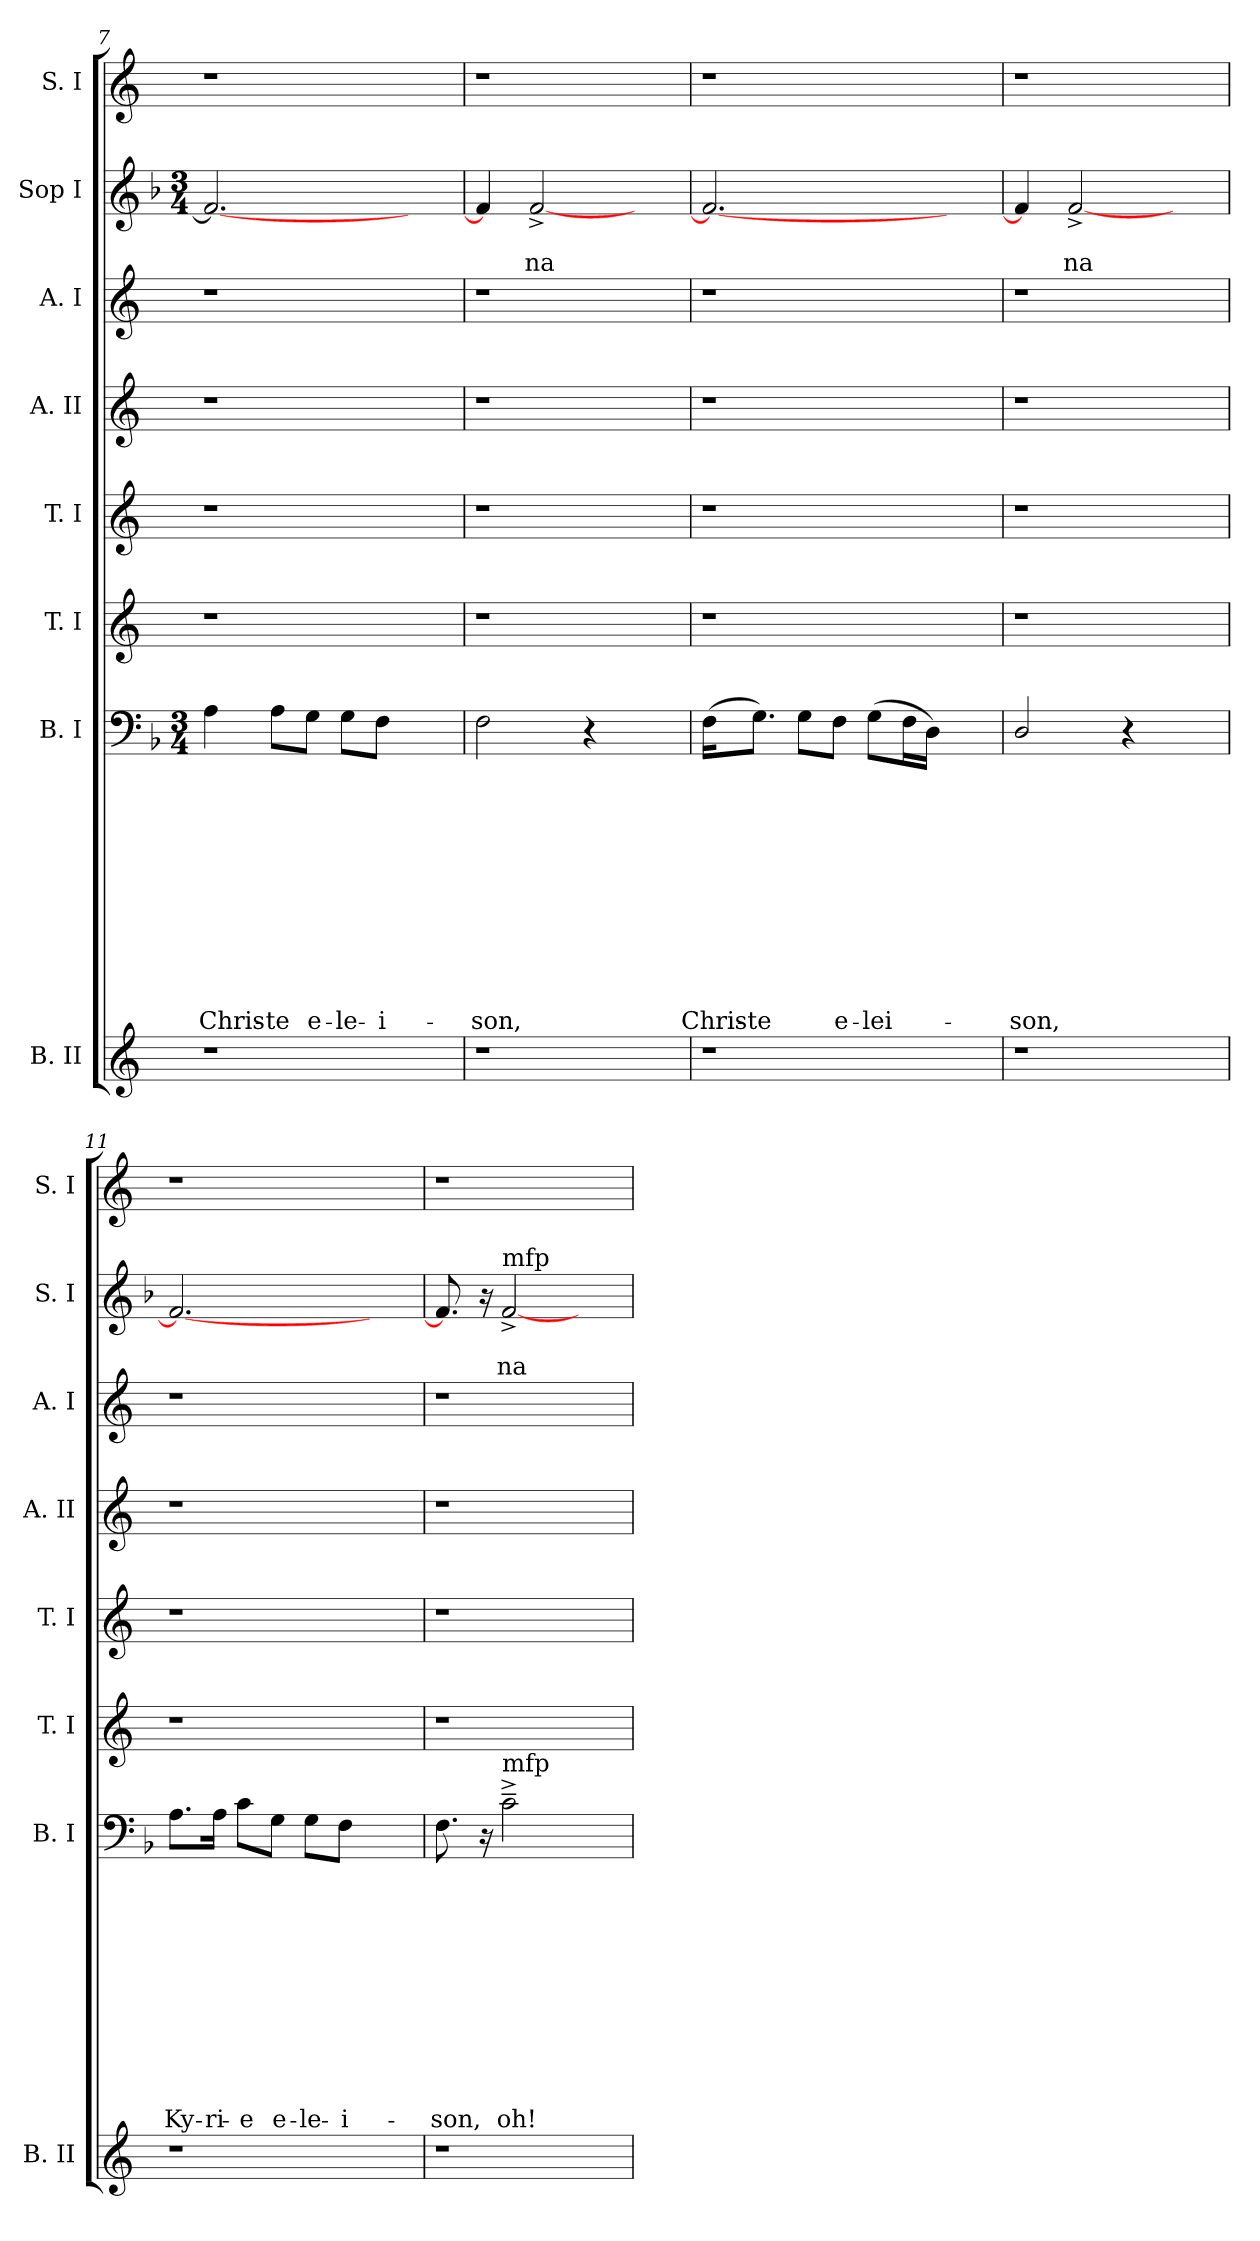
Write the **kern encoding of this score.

**kern	**kern	**text	**text	**text	**text	**text	**text	**text	**text	**text	**text	**text	**kern	**kern	**kern	**kern	**kern	**text	**text	**kern
*part8	*part7	*part7	*part7	*part7	*part7	*part7	*part7	*part7	*part7	*part7	*part7	*part7	*part6	*part5	*part4	*part3	*part2	*part2	*part2	*part1
*staff8	*staff7	*staff7	*staff7	*staff7	*staff7	*staff7	*staff7	*staff7	*staff7	*staff7	*staff7	*staff7	*staff6	*staff5	*staff4	*staff3	*staff2	*staff2	*staff2	*staff1
*I"B. II	*I"B. I	*	*	*	*	*	*	*	*	*	*	*	*I"T. I	*I"T. I	*I"A. II	*I"A. I	*I"Sop I	*	*	*I"S. I
*I'B. II	*I'B. I	*	*	*	*	*	*	*	*	*	*	*	*I'T. I	*I'T. I	*I'A. II	*I'A. I	*I'S. I	*	*	*I'S. I
*clefG2	*clefF4	*	*	*	*	*	*	*	*	*	*	*	*clefG2	*clefG2	*clefG2	*clefG2	*clefG2	*	*	*clefG2
*k[]	*k[b-]	*	*	*	*	*	*	*	*	*	*	*	*k[]	*k[]	*k[]	*k[]	*k[b-]	*	*	*k[]
*C:	*F:	*	*	*	*	*	*	*	*	*	*	*	*C:	*C:	*C:	*C:	*F:	*	*	*C:
*	*M3/4	*	*	*	*	*	*	*	*	*	*	*	*	*	*	*	*M3/4	*	*	*
=7	=7	=7	=7	=7	=7	=7	=7	=7	=7	=7	=7	=7	=7	=7	=7	=7	=7	=7	=7	=7
!	!	!	!	!	!	!	!	!	!	!	!	!LO:LY:b	!	!	!	!	!	!	!	!
1r	4A\	.	.	.	.	.	.	.	.	.	.	Chris-	1r	1r	1r	1r	2.f/_	.	.	1r
!	!	!	!	!	!	!	!	!	!	!	!	!LO:LY:b	!	!	!	!	!	!	!	!
.	8A\L	.	.	.	.	.	.	.	.	.	.	-te	.	.	.	.	.	.	.	.
!	!	!	!	!	!	!	!	!	!	!	!	!LO:LY:b	!	!	!	!	!	!	!	!
.	8G\J	.	.	.	.	.	.	.	.	.	.	e-	.	.	.	.	.	.	.	.
!	!	!	!	!	!	!	!	!	!	!	!	!LO:LY:b	!	!	!	!	!	!	!	!
.	8G\L	.	.	.	.	.	.	.	.	.	.	-le-	.	.	.	.	.	.	.	.
!	!	!	!	!	!	!	!	!	!	!	!	!LO:LY:b	!	!	!	!	!	!	!	!
.	8F\J	.	.	.	.	.	.	.	.	.	.	-i-	.	.	.	.	.	.	.	.
.	4ryy	.	.	.	.	.	.	.	.	.	.	.	.	.	.	.	4ryy	.	.	.
=8	=8	=8	=8	=8	=8	=8	=8	=8	=8	=8	=8	=8	=8	=8	=8	=8	=8	=8	=8	=8
!	!	!	!	!	!	!	!	!	!	!	!	!LO:LY:b	!	!	!	!	!	!	!	!
1r	2F\	.	.	.	.	.	.	.	.	.	.	-son,	1r	1r	1r	1r	4f/]	.	.	1r
!	!	!	!	!	!	!	!	!	!	!	!	!	!	!	!	!	!	!	!LO:LY:b	!
.	.	.	.	.	.	.	.	.	.	.	.	.	.	.	.	.	[<2f^</	.	na	.
.	4r	.	.	.	.	.	.	.	.	.	.	.	.	.	.	.	.	.	.	.
.	4ryy	.	.	.	.	.	.	.	.	.	.	.	.	.	.	.	4ryy	.	.	.
!!LO:LB:g=z
=9	=9	=9	=9	=9	=9	=9	=9	=9	=9	=9	=9	=9	=9	=9	=9	=9	=9	=9	=9	=9
!	!	!	!	!	!	!	!	!	!	!	!	!LO:LY:b	!	!	!	!	!	!	!	!
1r	(>16F\KL	.	.	.	.	.	.	.	.	.	.	Chris-	1r	1r	1r	1r	2.f/_	.	.	1r
!	!	!	!	!	!	!	!	!	!	!	!	!LO:LY:b	!	!	!	!	!	!	!	!
.	8.G\J)	.	.	.	.	.	.	.	.	.	.	-te	.	.	.	.	.	.	.	.
.	8G\L	.	.	.	.	.	.	.	.	.	.	.	.	.	.	.	.	.	.	.
!	!	!	!	!	!	!	!	!	!	!	!	!LO:LY:b	!	!	!	!	!	!	!	!
.	8F\J	.	.	.	.	.	.	.	.	.	.	e-	.	.	.	.	.	.	.	.
!	!	!	!	!	!	!	!	!	!	!	!	!LO:LY:b	!	!	!	!	!	!	!	!
.	(>8G\L	.	.	.	.	.	.	.	.	.	.	-lei-	.	.	.	.	.	.	.	.
.	16F\L	.	.	.	.	.	.	.	.	.	.	.	.	.	.	.	.	.	.	.
.	16D\JJ)	.	.	.	.	.	.	.	.	.	.	.	.	.	.	.	.	.	.	.
.	4ryy	.	.	.	.	.	.	.	.	.	.	.	.	.	.	.	4ryy	.	.	.
=10	=10	=10	=10	=10	=10	=10	=10	=10	=10	=10	=10	=10	=10	=10	=10	=10	=10	=10	=10	=10
!	!	!	!	!	!	!	!	!	!	!	!	!LO:LY:b	!	!	!	!	!	!	!	!
1r	2D/	.	.	.	.	.	.	.	.	.	.	-son,	1r	1r	1r	1r	4f/]	.	.	1r
!	!	!	!	!	!	!	!	!	!	!	!	!	!	!	!	!	!	!	!LO:LY:b	!
.	.	.	.	.	.	.	.	.	.	.	.	.	.	.	.	.	[<2f^</	.	na	.
.	4r	.	.	.	.	.	.	.	.	.	.	.	.	.	.	.	.	.	.	.
.	4ryy	.	.	.	.	.	.	.	.	.	.	.	.	.	.	.	4ryy	.	.	.
=11	=11	=11	=11	=11	=11	=11	=11	=11	=11	=11	=11	=11	=11	=11	=11	=11	=11	=11	=11	=11
!	!	!	!	!	!	!	!	!	!	!	!	!LO:LY:b	!	!	!	!	!	!	!	!
1r	8.A\L	.	.	.	.	.	.	.	.	.	.	Ky-	1r	1r	1r	1r	2.f/_	.	.	1r
!	!	!	!	!	!	!	!	!	!	!	!	!LO:LY:b	!	!	!	!	!	!	!	!
.	16A\Jk	.	.	.	.	.	.	.	.	.	.	-ri-	.	.	.	.	.	.	.	.
!	!	!	!	!	!	!	!	!	!	!	!	!LO:LY:b:rj	!	!	!	!	!	!	!	!
.	8c\L	.	.	.	.	.	.	.	.	.	.	-e	.	.	.	.	.	.	.	.
!	!	!	!	!	!	!	!	!	!	!	!	!LO:LY:b	!	!	!	!	!	!	!	!
.	8G\J	.	.	.	.	.	.	.	.	.	.	e-	.	.	.	.	.	.	.	.
!	!	!	!	!	!	!	!	!	!	!	!	!LO:LY:b	!	!	!	!	!	!	!	!
.	8G\L	.	.	.	.	.	.	.	.	.	.	-le-	.	.	.	.	.	.	.	.
!	!	!	!	!	!	!	!	!	!	!	!	!LO:LY:b	!	!	!	!	!	!	!	!
.	8F\J	.	.	.	.	.	.	.	.	.	.	-i-	.	.	.	.	.	.	.	.
.	4ryy	.	.	.	.	.	.	.	.	.	.	.	.	.	.	.	4ryy	.	.	.
=12	=12	=12	=12	=12	=12	=12	=12	=12	=12	=12	=12	=12	=12	=12	=12	=12	=12	=12	=12	=12
!	!	!	!	!	!	!	!	!	!	!	!	!LO:LY:b	!	!	!	!	!	!	!	!
1r	8.F\	.	.	.	.	.	.	.	.	.	.	-son,	1r	1r	1r	1r	8.f/]	.	.	1r
.	16rC	.	.	.	.	.	.	.	.	.	.	.	.	.	.	.	16ra	.	.	.
!	!	!	!	!	!	!	!	!	!	!	!	!	!	!	!	!	!LO:TX:a:t=mfp	!	!	!
!	!LO:TX:a:t=mfp	!	!	!	!	!	!	!	!	!	!	!	!	!	!	!	!	!	!	!
!	!	!	!	!	!	!	!	!	!	!	!	!LO:LY:b	!	!	!	!	!	!	!LO:LY:b	!
.	2c^>~>\	.	.	.	.	.	.	.	.	.	.	oh!	.	.	.	.	[<2f^</	.	na	.
.	4ryy	.	.	.	.	.	.	.	.	.	.	.	.	.	.	.	4ryy	.	.	.
=	=	=	=	=	=	=	=	=	=	=	=	=	=	=	=	=	=	=	=	=
*-	*-	*-	*-	*-	*-	*-	*-	*-	*-	*-	*-	*-	*-	*-	*-	*-	*-	*-	*-	*-
